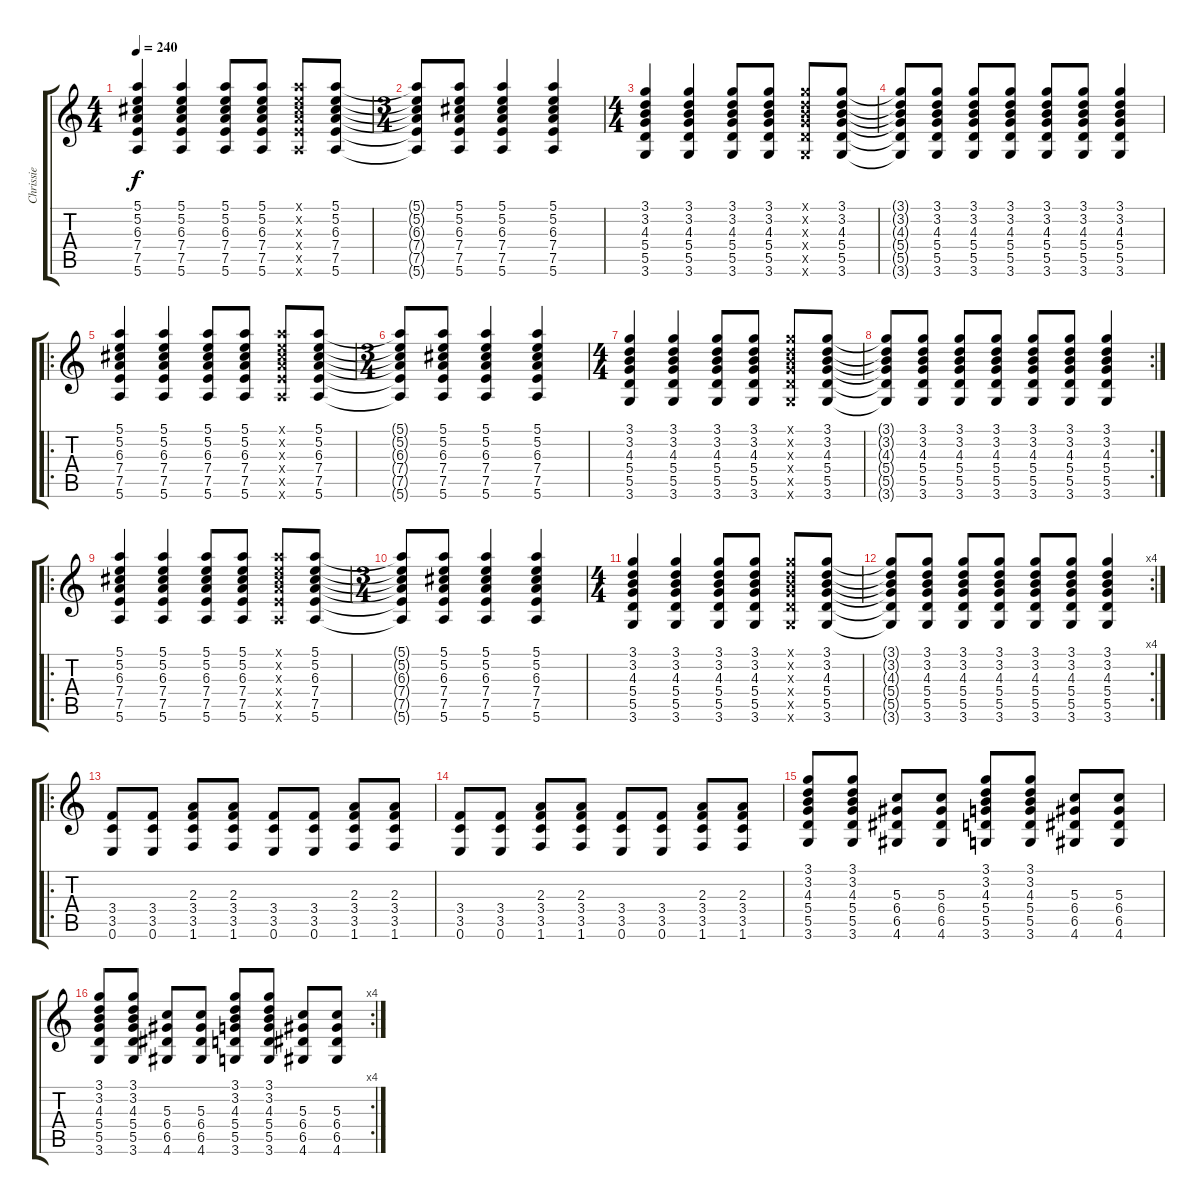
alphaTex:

\track ("Chrissie" "Chrissie") {instrument electricguitarclean}
\staff {score tabs}
\tuning (E4 B3 G3 D3 A2 E2) {hide}
\ts (4 4)
\tempo 240
\clef g2
\ks c
(5.1 5.2 6.3 7.4 7.5 5.6).4{dy f instrument electricguitarclean} (5.1 5.2 6.3 7.4 7.5 5.6).4 (5.1 5.2 6.3 7.4 7.5 5.6).8 (5.1 5.2 6.3 7.4 7.5 5.6).8 (5.1{x} 5.2{x} 6.3{x} 7.4{x} 7.5{x} 5.6{x}).8 (5.1 5.2 6.3 7.4 7.5 5.6).8 |
\ts (3 4)
(5.1{t} 5.2{t} 6.3{t} 7.4{t} 7.5{t} 5.6{t}).8 (5.1 5.2 6.3 7.4 7.5 5.6).8 (5.1 5.2 6.3 7.4 7.5 5.6).4 (5.1 5.2 6.3 7.4 7.5 5.6).4 |
\ts (4 4)
(3.1 3.2 4.3 5.4 5.5 3.6).4 (3.1 3.2 4.3 5.4 5.5 3.6).4 (3.1 3.2 4.3 5.4 5.5 3.6).8 (3.1 3.2 4.3 5.4 5.5 3.6).8 (3.1{x} 3.2{x} 4.3{x} 5.4{x} 5.5{x} 3.6{x}).8 (3.1 3.2 4.3 5.4 5.5 3.6).8 |
(3.1{t} 3.2{t} 4.3{t} 5.4{t} 5.5{t} 3.6{t}).8 (3.1 3.2 4.3 5.4 5.5 3.6).8 (3.1 3.2 4.3 5.4 5.5 3.6).8 (3.1 3.2 4.3 5.4 5.5 3.6).8 (3.1 3.2 4.3 5.4 5.5 3.6).8 (3.1 3.2 4.3 5.4 5.5 3.6).8 (3.1 3.2 4.3 5.4 5.5 3.6).4 |
\ro
(5.1 5.2 6.3 7.4 7.5 5.6).4 (5.1 5.2 6.3 7.4 7.5 5.6).4 (5.1 5.2 6.3 7.4 7.5 5.6).8 (5.1 5.2 6.3 7.4 7.5 5.6).8 (5.1{x} 5.2{x} 6.3{x} 7.4{x} 7.5{x} 5.6{x}).8 (5.1 5.2 6.3 7.4 7.5 5.6).8 |
\ts (3 4)
(5.1{t} 5.2{t} 6.3{t} 7.4{t} 7.5{t} 5.6{t}).8 (5.1 5.2 6.3 7.4 7.5 5.6).8 (5.1 5.2 6.3 7.4 7.5 5.6).4 (5.1 5.2 6.3 7.4 7.5 5.6).4 |
\ts (4 4)
(3.1 3.2 4.3 5.4 5.5 3.6).4 (3.1 3.2 4.3 5.4 5.5 3.6).4 (3.1 3.2 4.3 5.4 5.5 3.6).8 (3.1 3.2 4.3 5.4 5.5 3.6).8 (3.1{x} 3.2{x} 4.3{x} 5.4{x} 5.5{x} 3.6{x}).8 (3.1 3.2 4.3 5.4 5.5 3.6).8 |
\rc 2
(3.1{t} 3.2{t} 4.3{t} 5.4{t} 5.5{t} 3.6{t}).8 (3.1 3.2 4.3 5.4 5.5 3.6).8 (3.1 3.2 4.3 5.4 5.5 3.6).8 (3.1 3.2 4.3 5.4 5.5 3.6).8 (3.1 3.2 4.3 5.4 5.5 3.6).8 (3.1 3.2 4.3 5.4 5.5 3.6).8 (3.1 3.2 4.3 5.4 5.5 3.6).4 |
\ro
(5.1 5.2 6.3 7.4 7.5 5.6).4 (5.1 5.2 6.3 7.4 7.5 5.6).4 (5.1 5.2 6.3 7.4 7.5 5.6).8 (5.1 5.2 6.3 7.4 7.5 5.6).8 (5.1{x} 5.2{x} 6.3{x} 7.4{x} 7.5{x} 5.6{x}).8 (5.1 5.2 6.3 7.4 7.5 5.6).8 |
\ts (3 4)
(5.1{t} 5.2{t} 6.3{t} 7.4{t} 7.5{t} 5.6{t}).8 (5.1 5.2 6.3 7.4 7.5 5.6).8 (5.1 5.2 6.3 7.4 7.5 5.6).4 (5.1 5.2 6.3 7.4 7.5 5.6).4 |
\ts (4 4)
(3.1 3.2 4.3 5.4 5.5 3.6).4 (3.1 3.2 4.3 5.4 5.5 3.6).4 (3.1 3.2 4.3 5.4 5.5 3.6).8 (3.1 3.2 4.3 5.4 5.5 3.6).8 (3.1{x} 3.2{x} 4.3{x} 5.4{x} 5.5{x} 3.6{x}).8 (3.1 3.2 4.3 5.4 5.5 3.6).8 |
\rc 4
(3.1{t} 3.2{t} 4.3{t} 5.4{t} 5.5{t} 3.6{t}).8 (3.1 3.2 4.3 5.4 5.5 3.6).8 (3.1 3.2 4.3 5.4 5.5 3.6).8 (3.1 3.2 4.3 5.4 5.5 3.6).8 (3.1 3.2 4.3 5.4 5.5 3.6).8 (3.1 3.2 4.3 5.4 5.5 3.6).8 (3.1 3.2 4.3 5.4 5.5 3.6).4 |
\ro
(3.4 3.5 0.6).8 (3.4 3.5 0.6).8 (2.3 3.4 3.5 1.6).8 (2.3 3.4 3.5 1.6).8 (3.4 3.5 0.6).8 (3.4 3.5 0.6).8 (2.3 3.4 3.5 1.6).8 (2.3 3.4 3.5 1.6).8 |
(3.4 3.5 0.6).8 (3.4 3.5 0.6).8 (2.3 3.4 3.5 1.6).8 (2.3 3.4 3.5 1.6).8 (3.4 3.5 0.6).8 (3.4 3.5 0.6).8 (2.3 3.4 3.5 1.6).8 (2.3 3.4 3.5 1.6).8 |
(3.1 3.2 4.3 5.4 5.5 3.6).8 (3.1 3.2 4.3 5.4 5.5 3.6).8 (5.3 6.4 6.5 4.6).8 (5.3 6.4 6.5 4.6).8 (3.1 3.2 4.3 5.4 5.5 3.6).8 (3.1 3.2 4.3 5.4 5.5 3.6).8 (5.3 6.4 6.5 4.6).8 (5.3 6.4 6.5 4.6).8 |
\rc 4
(3.1 3.2 4.3 5.4 5.5 3.6).8 (3.1 3.2 4.3 5.4 5.5 3.6).8 (5.3 6.4 6.5 4.6).8 (5.3 6.4 6.5 4.6).8 (3.1 3.2 4.3 5.4 5.5 3.6).8 (3.1 3.2 4.3 5.4 5.5 3.6).8 (5.3 6.4 6.5 4.6).8 (5.3 6.4 6.5 4.6).8
